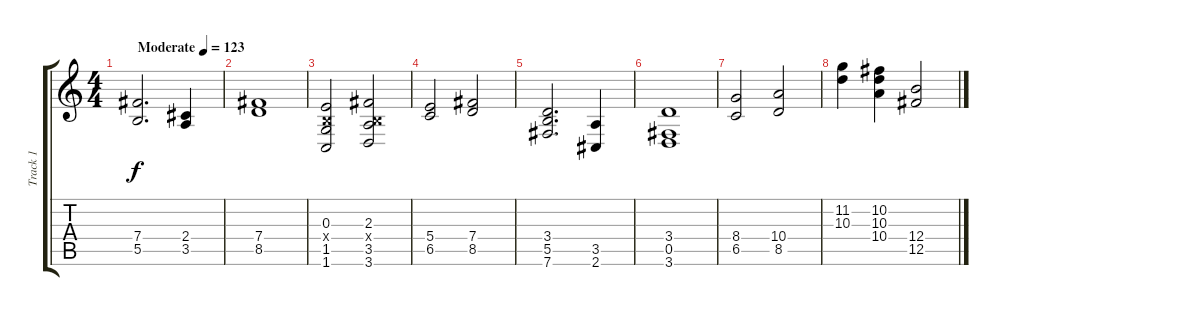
\track ("Track 1" "Track 1") {instrument distortionguitar}
\staff {score tabs}
\tuning (Db4 Ab3 E3 B2 Gb2 B1) {hide}
\ts (4 4)
\tempo (123 "Moderate")
\clef g2
\ks c
(7.4 5.5).2{d dy f instrument distortionguitar} (2.4 3.5).4 |
(7.4 8.5).1 |
(0.3 0.4{x} 1.5 1.6).2 (2.3 0.4{x} 3.5 3.6).2 |
(5.4 6.5).2 (7.4 8.5).2 |
(3.4 5.5 7.6).2{d} (3.5 2.6).4 |
(3.4 0.5 3.6).1 |
(8.4 6.5).2 (10.4 8.5).2 |
(11.2 10.3).4 (10.2 10.3 10.4).4 (12.4 12.5).2
